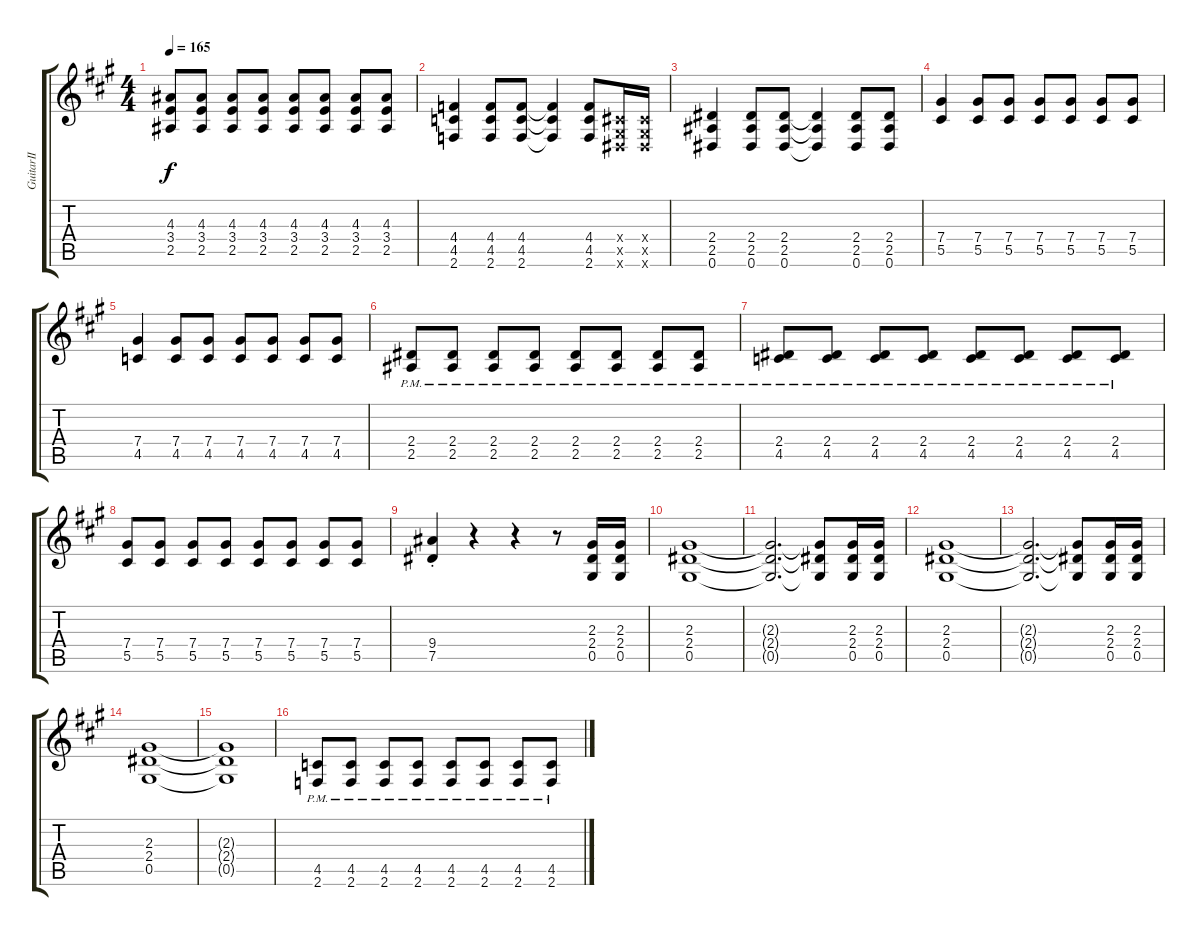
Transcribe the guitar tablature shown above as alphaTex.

\track ("GuitarⅡ" "GuitarⅡ") {instrument electricguitarmuted}
\staff {score tabs}
\tuning (Eb4 Bb3 Gb3 Db3 Ab2 Eb2) {hide}
\ts (4 4)
\tempo 165
\clef g2
\ks a
(4.3 3.4 2.5).8{dy f} (4.3 3.4 2.5).8 (4.3 3.4 2.5).8 (4.3 3.4 2.5).8 (4.3 3.4 2.5).8 (4.3 3.4 2.5).8 (4.3 3.4 2.5).8 (4.3 3.4 2.5).8 |
(4.4 4.5 2.6).4 (4.4 4.5 2.6).8 (4.4 4.5 2.6).8 (4.4{t} 4.5{t} 2.6{t}).4 (4.4 4.5 2.6).8 (0.4{x} 0.5{x} 0.6{x}).16 (0.4{x} 0.5{x} 0.6{x}).16 |
(2.4 2.5 0.6).4 (2.4 2.5 0.6).8 (2.4 2.5 0.6).8 (2.4{t} 2.5{t} 0.6{t}).4 (2.4 2.5 0.6).8 (2.4 2.5 0.6).8 |
(7.4 5.5).4 (7.4 5.5).8 (7.4 5.5).8 (7.4 5.5).8 (7.4 5.5).8 (7.4 5.5).8 (7.4 5.5).8 |
(7.4 4.5).4 (7.4 4.5).8 (7.4 4.5).8 (7.4 4.5).8 (7.4 4.5).8 (7.4 4.5).8 (7.4 4.5).8 |
(2.4{pm} 2.5{pm}).8 (2.4{pm} 2.5{pm}).8 (2.4{pm} 2.5{pm}).8 (2.4{pm} 2.5{pm}).8 (2.4{pm} 2.5{pm}).8 (2.4{pm} 2.5{pm}).8 (2.4{pm} 2.5{pm}).8 (2.4{pm} 2.5{pm}).8 |
(2.4{pm} 4.5{pm}).8 (2.4{pm} 4.5{pm}).8 (2.4{pm} 4.5{pm}).8 (2.4{pm} 4.5{pm}).8 (2.4{pm} 4.5{pm}).8 (2.4{pm} 4.5{pm}).8 (2.4{pm} 4.5{pm}).8 (2.4{pm} 4.5{pm}).8 |
(7.4 5.5).8 (7.4 5.5).8 (7.4 5.5).8 (7.4 5.5).8 (7.4 5.5).8 (7.4 5.5).8 (7.4 5.5).8 (7.4 5.5).8 |
(9.4{st} 7.5).4 r.4 r.4 r.8 (2.3 2.4 0.5).16 (2.3 2.4 0.5).16 |
(2.3 2.4 0.5).1 |
(2.3{t} 2.4{t} 0.5{t}).2{d} (2.3{t} 2.4{t} 0.5{t}).8 (2.3 2.4 0.5).16 (2.3 2.4 0.5).16 |
(2.3 2.4 0.5).1 |
(2.3{t} 2.4{t} 0.5{t}).2{d} (2.3{t} 2.4{t} 0.5{t}).8 (2.3 2.4 0.5).16 (2.3 2.4 0.5).16 |
(2.3 2.4 0.5).1 |
(2.3{t} 2.4{t} 0.5{t}).1 |
(4.5{pm} 2.6{pm}).8 (4.5{pm} 2.6{pm}).8 (4.5{pm} 2.6{pm}).8 (4.5{pm} 2.6{pm}).8 (4.5{pm} 2.6{pm}).8 (4.5{pm} 2.6{pm}).8 (4.5{pm} 2.6{pm}).8 (4.5{pm} 2.6{pm}).8
